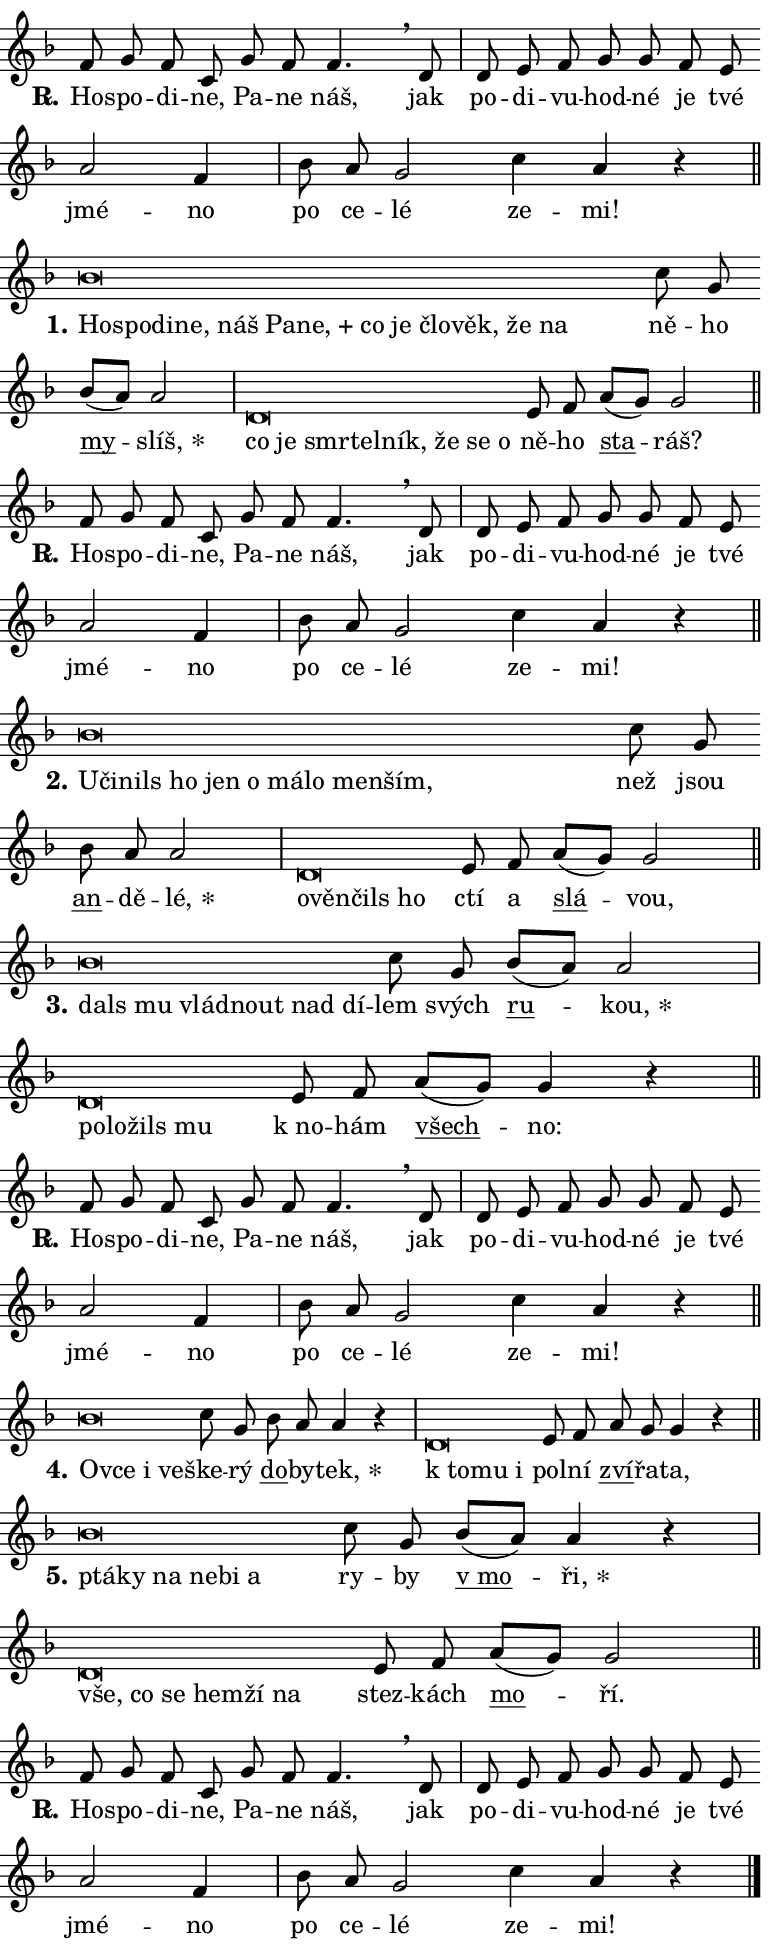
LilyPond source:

\version "2.24.0"
\header { tagline = "" }
\paper {
  indent = 0\cm
  top-margin = 0\cm
  right-margin = 0.13\cm % to fit lyric hyphens
  bottom-margin = 0\cm
  left-margin = 0\cm
  paper-width = 13\cm
  page-breaking = #ly:one-page-breaking
  system-system-spacing.basic-distance = #11
  score-system-spacing.basic-distance = #11
  ragged-last = ##f
}


%% Author: Thomas Morley
%% https://lists.gnu.org/archive/html/lilypond-user/2020-05/msg00002.html
#(define (line-position grob)
"Returns position of @var[grob} in current system:
   @code{'start}, if at first time-step
   @code{'end}, if at last time-step
   @code{'middle} otherwise
"
  (let* ((col (ly:item-get-column grob))
         (ln (ly:grob-object col 'left-neighbor))
         (rn (ly:grob-object col 'right-neighbor))
         (col-to-check-left (if (ly:grob? ln) ln col))
         (col-to-check-right (if (ly:grob? rn) rn col))
         (break-dir-left
           (and
             (ly:grob-property col-to-check-left 'non-musical #f)
             (ly:item-break-dir col-to-check-left)))
         (break-dir-right
           (and
             (ly:grob-property col-to-check-right 'non-musical #f)
             (ly:item-break-dir col-to-check-right))))
        (cond ((eqv? 1 break-dir-left) 'start)
              ((eqv? -1 break-dir-right) 'end)
              (else 'middle))))

#(define (tranparent-at-line-position vctor)
  (lambda (grob)
  "Relying on @code{line-position} select the relevant enry from @var{vctor}.
Used to determine transparency,"
    (case (line-position grob)
      ((end) (not (vector-ref vctor 0)))
      ((middle) (not (vector-ref vctor 1)))
      ((start) (not (vector-ref vctor 2))))))

noteHeadBreakVisibility =
#(define-music-function (break-visibility)(vector?)
"Makes @code{NoteHead}s transparent relying on @var{break-visibility}"
#{
  \override NoteHead.transparent =
    #(tranparent-at-line-position break-visibility)
#})

#(define delete-ledgers-for-transparent-note-heads
  (lambda (grob)
    "Reads whether a @code{NoteHead} is transparent.
If so this @code{NoteHead} is removed from @code{'note-heads} from
@var{grob}, which is supposed to be @code{LedgerLineSpanner}.
As a result ledgers are not printed for this @code{NoteHead}"
    (let* ((nhds-array (ly:grob-object grob 'note-heads))
           (nhds-list
             (if (ly:grob-array? nhds-array)
                 (ly:grob-array->list nhds-array)
                 '()))
           ;; Relies on the transparent-property being done before
           ;; Staff.LedgerLineSpanner.after-line-breaking is executed.
           ;; This is fragile ...
           (to-keep
             (remove
               (lambda (nhd)
                 (ly:grob-property nhd 'transparent #f))
               nhds-list)))
      ;; TODO find a better method to iterate over grob-arrays, similiar
      ;; to filter/remove etc for lists
      ;; For now rebuilt from scratch
      (set! (ly:grob-object grob 'note-heads)  '())
      (for-each
        (lambda (nhd)
          (ly:pointer-group-interface::add-grob grob 'note-heads nhd))
        to-keep))))

squashNotes = {
  \override NoteHead.X-extent = #'(-0.2 . 0.2)
  \override NoteHead.Y-extent = #'(-0.75 . 0)
  \override NoteHead.stencil =
    #(lambda (grob)
       (let ((pos (ly:grob-property grob 'staff-position)))
         (begin
           (if (< pos -7) (display "ERROR: Lower brevis then expected\n") (display ""))
           (if (<= pos -6) ly:text-interface::print ly:note-head::print))))
}
unSquashNotes = {
  \revert NoteHead.X-extent
  \revert NoteHead.Y-extent
  \revert NoteHead.stencil
}

hideNotes = \noteHeadBreakVisibility #begin-of-line-visible
unHideNotes = \noteHeadBreakVisibility #all-visible

% work-around for resetting accidentals
% https://lilypond.org/doc/v2.23/Documentation/notation/displaying-rhythms#unmetered-music
cadenzaMeasure = {
  \cadenzaOff
  \partial 1024 s1024
  \cadenzaOn
}

#(define-markup-command (accent layout props text) (markup?)
  "Underline accented syllable"
  (interpret-markup layout props
    #{\markup \override #'(offset . 4.3) \underline { #text }#}))

responsum = \markup \concat {
  "R" \hspace #-1.05 \path #0.1 #'((moveto 0 0.07) (lineto 0.9 0.8)) \hspace #0.05 "."
}

spaceSize = #0.6828661417322834 % exact space size for TeX Gyre Schola

\layout {
  \context {
    \Staff
    \remove "Time_signature_engraver"
    \override LedgerLineSpanner.after-line-breaking = #delete-ledgers-for-transparent-note-heads
  }
  \context {
    \Lyrics {
      \override LyricSpace.minimum-distance = \spaceSize
      \override LyricText.font-name = #"TeX Gyre Schola"
      \override LyricText.font-size = 1
      \override StanzaNumber.font-name = #"TeX Gyre Schola Bold"
      \override StanzaNumber.font-size = 1
    }
  }
  \context {
    \Score 
    \override NoteHead.text =
      #(lambda (grob) 
        (let ((pos (ly:grob-property grob 'staff-position)))
          #{\markup {
            \combine
              \halign #-0.55 \raise #(if (= pos -6) 0 0.5) \override #'(thickness . 2) \draw-line #'(3.2 . 0)
              \musicglyph "noteheads.sM1"
          }#}))
  }
}

% magnetic-lyrics.ily
%
%   written by
%     Jean Abou Samra <jean@abou-samra.fr>
%     Werner Lemberg <wl@gnu.org>
%
%   adapted by
%     Jiri Hon <jiri.hon@gmail.com>
%
% Version 2022-Apr-15

% https://www.mail-archive.com/lilypond-user@gnu.org/msg149350.html

#(define (Left_hyphen_pointer_engraver context)
   "Collect syllable-hyphen-syllable occurrences in lyrics and store
them in properties.  This engraver only looks to the left.  For
example, if the lyrics input is @code{foo -- bar}, it does the
following.

@itemize @bullet
@item
Set the @code{text} property of the @code{LyricHyphen} grob between
@q{foo} and @q{bar} to @code{foo}.

@item
Set the @code{left-hyphen} property of the @code{LyricText} grob with
text @q{foo} to the @code{LyricHyphen} grob between @q{foo} and
@q{bar}.
@end itemize

Use this auxiliary engraver in combination with the
@code{lyric-@/text::@/apply-@/magnetic-@/offset!} hook."
   (let ((hyphen #f)
         (text #f))
     (make-engraver
      (acknowledgers
       ((lyric-syllable-interface engraver grob source-engraver)
        (set! text grob)))
      (end-acknowledgers
       ((lyric-hyphen-interface engraver grob source-engraver)
        ;(when (not (grob::has-interface grob 'lyric-space-interface))
          (set! hyphen grob)));)
      ((stop-translation-timestep engraver)
       (when (and text hyphen)
         (ly:grob-set-object! text 'left-hyphen hyphen))
       (set! text #f)
       (set! hyphen #f)))))

#(define (lyric-text::apply-magnetic-offset! grob)
   "If the space between two syllables is less than the value in
property @code{LyricText@/.details@/.squash-threshold}, move the right
syllable to the left so that it gets concatenated with the left
syllable.

Use this function as a hook for
@code{LyricText@/.after-@/line-@/breaking} if the
@code{Left_@/hyphen_@/pointer_@/engraver} is active."
   (let ((hyphen (ly:grob-object grob 'left-hyphen #f)))
     (when hyphen
       (let ((left-text (ly:spanner-bound hyphen LEFT)))
         (when (grob::has-interface left-text 'lyric-syllable-interface)
           (let* ((common (ly:grob-common-refpoint grob left-text X))
                  (this-x-ext (ly:grob-extent grob common X))
                  (left-x-ext
                   (begin
                     ;; Trigger magnetism for left-text.
                     (ly:grob-property left-text 'after-line-breaking)
                     (ly:grob-extent left-text common X)))
                  ;; `delta` is the gap width between two syllables.
                  (delta (- (interval-start this-x-ext)
                            (interval-end left-x-ext)))
                  (details (ly:grob-property grob 'details))
                  (threshold (assoc-get 'squash-threshold details 0.2)))
             (when (< delta threshold)
               (let* (;; We have to manipulate the input text so that
                      ;; ligatures crossing syllable boundaries are not
                      ;; disabled.  For languages based on the Latin
                      ;; script this is essentially a beautification.
                      ;; However, for non-Western scripts it can be a
                      ;; necessity.
                      (lt (ly:grob-property left-text 'text))
                      (rt (ly:grob-property grob 'text))
                      (is-space (grob::has-interface hyphen 'lyric-space-interface))
                      (space (if is-space " " ""))
                      (extra-delta (if is-space spaceSize 0))
                      ;; Append new syllable.
                      (ltrt-space (if (and (string? lt) (string? rt))
                                (string-append lt space rt)
                                (make-concat-markup (list lt space rt))))
                      ;; Right-align `ltrt` to the right side.
                      (ltrt-space-markup (grob-interpret-markup
                               grob
                               (make-translate-markup
                                (cons (interval-length this-x-ext) 0)
                                (make-right-align-markup ltrt-space)))))
                 (begin
                   ;; Don't print `left-text`.
                   (ly:grob-set-property! left-text 'stencil #f)
                   ;; Set text and stencil (which holds all collected
                   ;; syllables so far) and shift it to the left.
                   (ly:grob-set-property! grob 'text ltrt-space)
                   (ly:grob-set-property! grob 'stencil ltrt-space-markup)
                   (ly:grob-translate-axis! grob (- (- delta extra-delta)) X))))))))))


#(define (lyric-hyphen::displace-bounds-first grob)
   ;; Make very sure this callback isn't triggered too early.
   (let ((left (ly:spanner-bound grob LEFT))
         (right (ly:spanner-bound grob RIGHT)))
     (ly:grob-property left 'after-line-breaking)
     (ly:grob-property right 'after-line-breaking)
     (ly:lyric-hyphen::print grob)))

squashThreshold = #0.4

\layout {
  \context {
    \Lyrics
    \consists #Left_hyphen_pointer_engraver
    \override LyricText.after-line-breaking =
      #lyric-text::apply-magnetic-offset!
    \override LyricHyphen.stencil = #lyric-hyphen::displace-bounds-first
    \override LyricText.details.squash-threshold = \squashThreshold
    \override LyricHyphen.minimum-distance = 0
    \override LyricHyphen.minimum-length = \squashThreshold
  }
}

squashText = \override LyricText.details.squash-threshold = 9999
unSquashText = \override LyricText.details.squash-threshold = \squashThreshold

leftText = \override LyricText.self-alignment-X = #LEFT
unLeftText = \revert LyricText.self-alignment-X

starOffset = #(lambda (grob) 
                (let ((x_offset (ly:self-alignment-interface::aligned-on-x-parent grob)))
                  (if (= x_offset 0) 0 (+ x_offset 1.2))))

star = #(define-music-function (syllable)(string?)
"Append star separator at the end of a syllable"
#{
  \once \override LyricText.X-offset = #starOffset
  \lyricmode { \markup {
    #syllable
    \override #'((font-name . "TeX Gyre Schola Bold")) \hspace #0.2 \lower #0.65 \larger "*"
  } }
#})

starAccent = #(define-music-function (syllable)(string?)
"Append star separator at the end of a syllable and make accent"
#{
  \once \override LyricText.X-offset = #starOffset
  \lyricmode { \markup {
    \accent #syllable
    \override #'((font-name . "TeX Gyre Schola Bold")) \hspace #0.2 \lower #0.65 \larger "*"
  } }
#})

breath = #(define-music-function (syllable)(string?)
"Append breathing indicator at the end of a syllable"
#{
  \lyricmode { \markup { #syllable "+" } }
#})

optionalBreath = #(define-music-function (syllable)(string?)
"Append optional breathing indicator at the end of a syllable"
#{
  \lyricmode { \markup { #syllable "(+)" } }
#})


\score {
    <<
        \new Voice = "melody" { \cadenzaOn \key f \major \relative { f'8 g f c g' f f4. \breathe d8 \cadenzaMeasure \bar "|" d e f g g \bar "" f e \bar "" a2 f4 \cadenzaMeasure \bar "|" bes8 a g2 \bar "" c4 a r \cadenzaMeasure \bar "||" \break } }
        \new Lyrics \lyricsto "melody" { \lyricmode { \set stanza = \responsum
Ho -- spo -- di -- ne, Pa -- ne náš, jak po -- di -- vu -- hod -- né je tvé jmé -- no po ce -- lé ze -- mi! } }
    >>
    \layout {}
}

\score {
    <<
        \new Voice = "melody" { \cadenzaOn \key f \major \relative { \squashNotes bes'\breve*1/16 \hideNotes \breve*1/16 \bar "" \breve*1/16 \bar "" \breve*1/16 \bar "" \breve*1/16 \bar "" \breve*1/16 \bar "" \breve*1/16 \bar "" \breve*1/16 \bar "" \breve*1/16 \bar "" \breve*1/16 \bar "" \breve*1/16 \bar "" \breve*1/16 \breve*1/16 \bar "" \unHideNotes \unSquashNotes c8 g \bar "" bes[( a)] a2 \cadenzaMeasure \bar "|" \squashNotes d,\breve*1/16 \hideNotes \breve*1/16 \bar "" \breve*1/16 \bar "" \breve*1/16 \bar "" \breve*1/16 \bar "" \breve*1/16 \bar "" \breve*1/16 \breve*1/16 \bar "" \unHideNotes \unSquashNotes e8 f \bar "" a[( g)] g2 \cadenzaMeasure \bar "||" \break } }
        \new Lyrics \lyricsto "melody" { \lyricmode { \set stanza = "1."
\leftText Ho -- \squashText spo -- di -- ne, náš Pa -- \breath "ne," co je člo -- věk, že na \unLeftText \unSquashText ně -- ho \markup \accent my -- \star slíš, \leftText co \squashText je smr -- tel -- ník, že se o \unLeftText \unSquashText ně -- ho \markup \accent sta -- ráš? } }
    >>
    \layout {}
}

\score {
    <<
        \new Voice = "melody" { \cadenzaOn \key f \major \relative { f'8 g f c g' f f4. \breathe d8 \cadenzaMeasure \bar "|" d e f g g \bar "" f e \bar "" a2 f4 \cadenzaMeasure \bar "|" bes8 a g2 \bar "" c4 a r \cadenzaMeasure \bar "||" \break } }
        \new Lyrics \lyricsto "melody" { \lyricmode { \set stanza = \responsum
Ho -- spo -- di -- ne, Pa -- ne náš, jak po -- di -- vu -- hod -- né je tvé jmé -- no po ce -- lé ze -- mi! } }
    >>
    \layout {}
}

\score {
    <<
        \new Voice = "melody" { \cadenzaOn \key f \major \relative { \squashNotes bes'\breve*1/16 \hideNotes \breve*1/16 \bar "" \breve*1/16 \bar "" \breve*1/16 \bar "" \breve*1/16 \bar "" \breve*1/16 \bar "" \breve*1/16 \bar "" \breve*1/16 \bar "" \breve*1/16 \breve*1/16 \bar "" \unHideNotes \unSquashNotes c8 g \bar "" bes a a2 \cadenzaMeasure \bar "|" \squashNotes d,\breve*1/16 \hideNotes \breve*1/16 \bar "" \breve*1/16 \breve*1/16 \bar "" \unHideNotes \unSquashNotes e8 f \bar "" a[( g)] g2 \cadenzaMeasure \bar "||" \break } }
        \new Lyrics \lyricsto "melody" { \lyricmode { \set stanza = "2."
\leftText U -- \squashText či -- nils ho jen o má -- lo men -- ším, \unLeftText \unSquashText než jsou \markup \accent an -- dě -- \star lé, \leftText o -- \squashText věn -- čils ho \unLeftText \unSquashText ctí a \markup \accent slá -- vou, } }
    >>
    \layout {}
}

\score {
    <<
        \new Voice = "melody" { \cadenzaOn \key f \major \relative { \squashNotes bes'\breve*1/16 \hideNotes \breve*1/16 \bar "" \breve*1/16 \bar "" \breve*1/16 \bar "" \breve*1/16 \breve*1/16 \bar "" \unHideNotes \unSquashNotes c8 g \bar "" bes[( a)] a2 \cadenzaMeasure \bar "|" \squashNotes d,\breve*1/16 \hideNotes \breve*1/16 \bar "" \breve*1/16 \breve*1/16 \bar "" \unHideNotes \unSquashNotes e8 f \bar "" a[( g)] g4 r \cadenzaMeasure \bar "||" \break } }
        \new Lyrics \lyricsto "melody" { \lyricmode { \set stanza = "3."
\leftText dals \squashText mu vlád -- nout nad dí -- \unLeftText \unSquashText lem svých \markup \accent ru -- \star kou, \leftText po -- \squashText lo -- žils mu \unLeftText \unSquashText "k no" -- hám \markup \accent všech -- no: } }
    >>
    \layout {}
}

\score {
    <<
        \new Voice = "melody" { \cadenzaOn \key f \major \relative { f'8 g f c g' f f4. \breathe d8 \cadenzaMeasure \bar "|" d e f g g \bar "" f e \bar "" a2 f4 \cadenzaMeasure \bar "|" bes8 a g2 \bar "" c4 a r \cadenzaMeasure \bar "||" \break } }
        \new Lyrics \lyricsto "melody" { \lyricmode { \set stanza = \responsum
Ho -- spo -- di -- ne, Pa -- ne náš, jak po -- di -- vu -- hod -- né je tvé jmé -- no po ce -- lé ze -- mi! } }
    >>
    \layout {}
}

\score {
    <<
        \new Voice = "melody" { \cadenzaOn \key f \major \relative { \squashNotes bes'\breve*1/16 \hideNotes \breve*1/16 \bar "" \breve*1/16 \breve*1/16 \bar "" \unHideNotes \unSquashNotes c8 g \bar "" bes a a4 r \cadenzaMeasure \bar "|" \squashNotes d,\breve*1/16 \hideNotes \breve*1/16 \breve*1/16 \bar "" \unHideNotes \unSquashNotes e8 f \bar "" a g g4 r \cadenzaMeasure \bar "||" \break } }
        \new Lyrics \lyricsto "melody" { \lyricmode { \set stanza = "4."
\leftText Ov -- \squashText ce i ve -- \unLeftText \unSquashText ške -- rý \markup \accent do -- by -- \star tek, \leftText "k to" -- \squashText mu i \unLeftText \unSquashText pol -- ní \markup \accent zví -- řa -- ta, } }
    >>
    \layout {}
}

\score {
    <<
        \new Voice = "melody" { \cadenzaOn \key f \major \relative { \squashNotes bes'\breve*1/16 \hideNotes \breve*1/16 \bar "" \breve*1/16 \bar "" \breve*1/16 \bar "" \breve*1/16 \breve*1/16 \bar "" \unHideNotes \unSquashNotes c8 g \bar "" bes[( a)] a4 r \cadenzaMeasure \bar "|" \squashNotes d,\breve*1/16 \hideNotes \breve*1/16 \bar "" \breve*1/16 \bar "" \breve*1/16 \bar "" \breve*1/16 \breve*1/16 \bar "" \unHideNotes \unSquashNotes e8 f \bar "" a[( g)] g2 \cadenzaMeasure \bar "||" \break } }
        \new Lyrics \lyricsto "melody" { \lyricmode { \set stanza = "5."
\leftText ptá -- \squashText ky na ne -- bi a \unLeftText \unSquashText ry -- by \markup \accent "v mo" -- \star ři, \leftText vše, \squashText co se hem -- ží na \unLeftText \unSquashText stez -- kách \markup \accent mo -- ří. } }
    >>
    \layout {}
}

\score {
    <<
        \new Voice = "melody" { \cadenzaOn \key f \major \relative { f'8 g f c g' f f4. \breathe d8 \cadenzaMeasure \bar "|" d e f g g \bar "" f e \bar "" a2 f4 \cadenzaMeasure \bar "|" bes8 a g2 \bar "" c4 a r \cadenzaMeasure \bar "||" \break } \bar "|." }
        \new Lyrics \lyricsto "melody" { \lyricmode { \set stanza = \responsum
Ho -- spo -- di -- ne, Pa -- ne náš, jak po -- di -- vu -- hod -- né je tvé jmé -- no po ce -- lé ze -- mi! } }
    >>
    \layout {}
}
